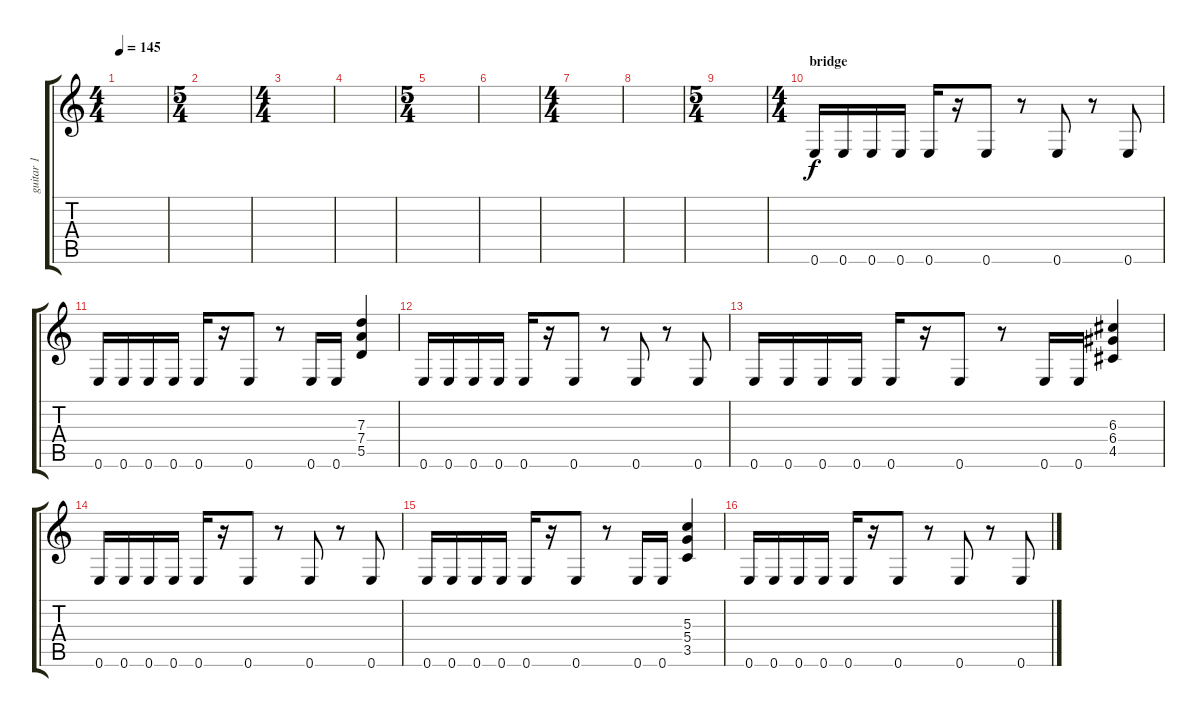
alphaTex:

\track ("guitar 1" "guitar 1") {instrument overdrivenguitar}
\staff {score tabs}
\tuning (E4 B3 G3 D3 A2 E2) {hide}
\ts (4 4)
\tempo 145
\clef g2
\ks c
|
\ts (5 4)
|
\ts (4 4)
|
|
\ts (5 4)
|
|
\ts (4 4)
|
|
\ts (5 4)
|
\ts (4 4)
\section ("" "bridge")
0.6.16 0.6.16 0.6.16 0.6.16 0.6.16 r.16 0.6.8 r.8 0.6.8 r.8 0.6.8 |
0.6.16 0.6.16 0.6.16 0.6.16 0.6.16 r.16 0.6.8 r.8 0.6.16 0.6.16 (7.3 7.4 5.5).4 |
0.6.16 0.6.16 0.6.16 0.6.16 0.6.16 r.16 0.6.8 r.8 0.6.8 r.8 0.6.8 |
0.6.16 0.6.16 0.6.16 0.6.16 0.6.16 r.16 0.6.8 r.8 0.6.16 0.6.16 (6.3 6.4 4.5).4 |
0.6.16 0.6.16 0.6.16 0.6.16 0.6.16 r.16 0.6.8 r.8 0.6.8 r.8 0.6.8 |
0.6.16 0.6.16 0.6.16 0.6.16 0.6.16 r.16 0.6.8 r.8 0.6.16 0.6.16 (5.3 5.4 3.5).4 |
0.6.16 0.6.16 0.6.16 0.6.16 0.6.16 r.16 0.6.8 r.8 0.6.8 r.8 0.6.8
